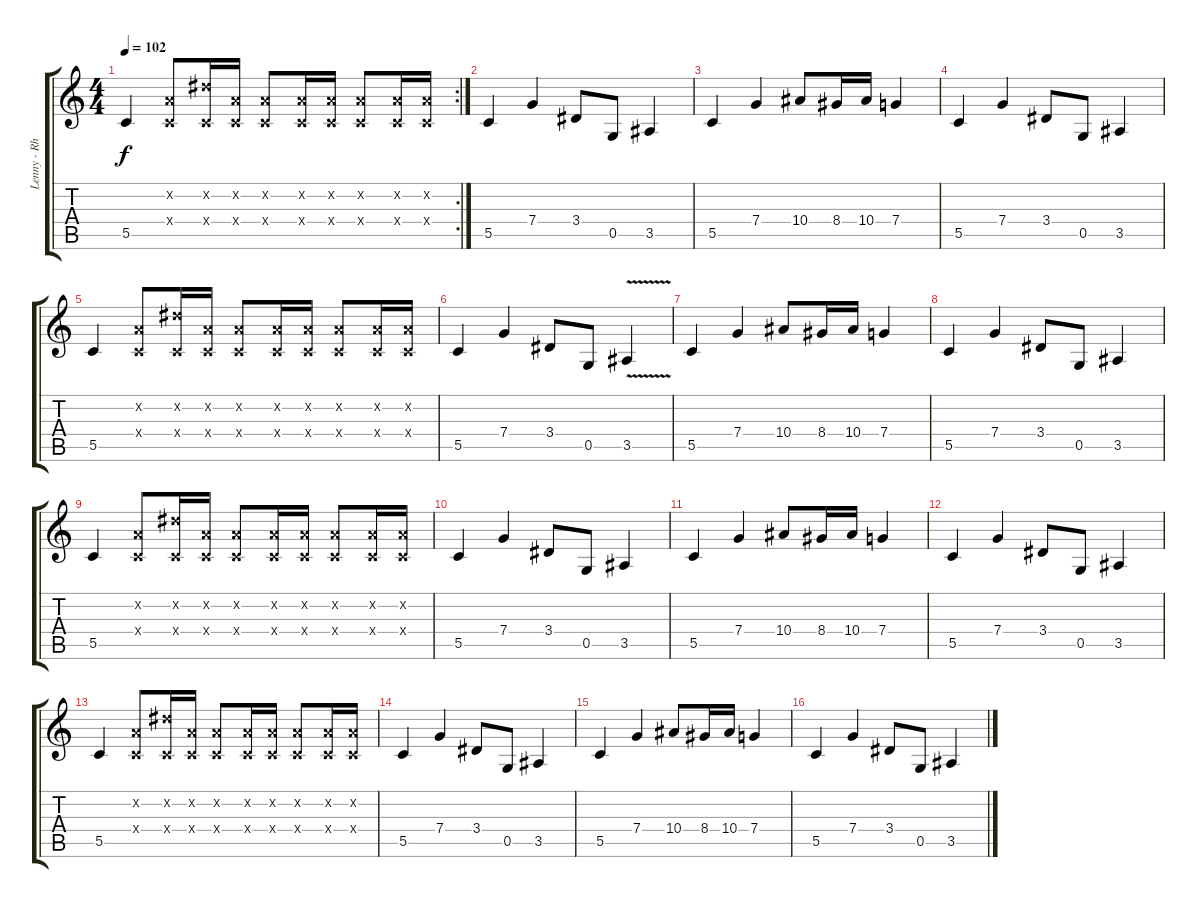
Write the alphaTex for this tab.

\track ("Lenny - Rhythm/Lead" "Lenny - Rh") {instrument distortionguitar}
\staff {score tabs}
\tuning (D4 A3 F3 C3 G2 D2) {hide}
\rc 2
\ts (4 4)
\tempo 102
\clef g2
\ks c
5.5.4{dy f} (0.2{x} 0.4{x}).8 (6.2{x} 0.4{x}).16 (0.2{x} 0.4{x}).16 (0.2{x} 0.4{x}).8 (0.2{x} 0.4{x}).16 (0.2{x} 0.4{x}).16 (0.2{x} 0.4{x}).8 (0.2{x} 0.4{x}).16 (0.2{x} 0.4{x}).16 |
5.5.4 7.4.4 3.4.8 0.5.8 3.5.4 |
5.5.4 7.4.4 10.4.8 8.4.16 10.4.16 7.4.4 |
5.5.4 7.4.4 3.4.8 0.5.8 3.5.4 |
5.5.4 (0.2{x} 0.4{x}).8 (6.2{x} 0.4{x}).16 (0.2{x} 0.4{x}).16 (0.2{x} 0.4{x}).8 (0.2{x} 0.4{x}).16 (0.2{x} 0.4{x}).16 (0.2{x} 0.4{x}).8 (0.2{x} 0.4{x}).16 (0.2{x} 0.4{x}).16 |
5.5.4 7.4.4 3.4.8 0.5.8 3.5{v}.4 |
5.5.4 7.4.4 10.4.8 8.4.16 10.4.16 7.4.4 |
5.5.4 7.4.4 3.4.8 0.5.8 3.5.4 |
5.5.4 (0.2{x} 0.4{x}).8 (6.2{x} 0.4{x}).16 (0.2{x} 0.4{x}).16 (0.2{x} 0.4{x}).8 (0.2{x} 0.4{x}).16 (0.2{x} 0.4{x}).16 (0.2{x} 0.4{x}).8 (0.2{x} 0.4{x}).16 (0.2{x} 0.4{x}).16 |
5.5.4 7.4.4 3.4.8 0.5.8 3.5.4 |
5.5.4 7.4.4 10.4.8 8.4.16 10.4.16 7.4.4 |
5.5.4 7.4.4 3.4.8 0.5.8 3.5.4 |
5.5.4 (0.2{x} 0.4{x}).8 (6.2{x} 0.4{x}).16 (0.2{x} 0.4{x}).16 (0.2{x} 0.4{x}).8 (0.2{x} 0.4{x}).16 (0.2{x} 0.4{x}).16 (0.2{x} 0.4{x}).8 (0.2{x} 0.4{x}).16 (0.2{x} 0.4{x}).16 |
5.5.4 7.4.4 3.4.8 0.5.8 3.5.4 |
5.5.4 7.4.4 10.4.8 8.4.16 10.4.16 7.4.4 |
5.5.4 7.4.4 3.4.8 0.5.8 3.5.4
